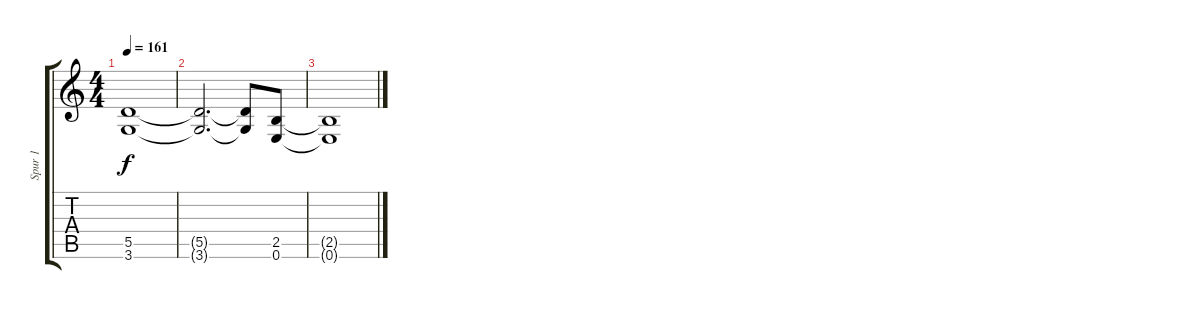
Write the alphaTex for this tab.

\track ("Spur 1" "Spur 1") {instrument overdrivenguitar}
\staff {score tabs}
\tuning (E4 B3 G3 D3 A2 E2) {hide}
\ts (4 4)
\tempo 161
\clef g2
\ks c
(5.5 3.6).1{dy f} |
(5.5{t} 3.6{t}).2{d} (5.5{t} 3.6{t}).8 (2.5 0.6).8 |
(2.5{t} 0.6{t}).1
